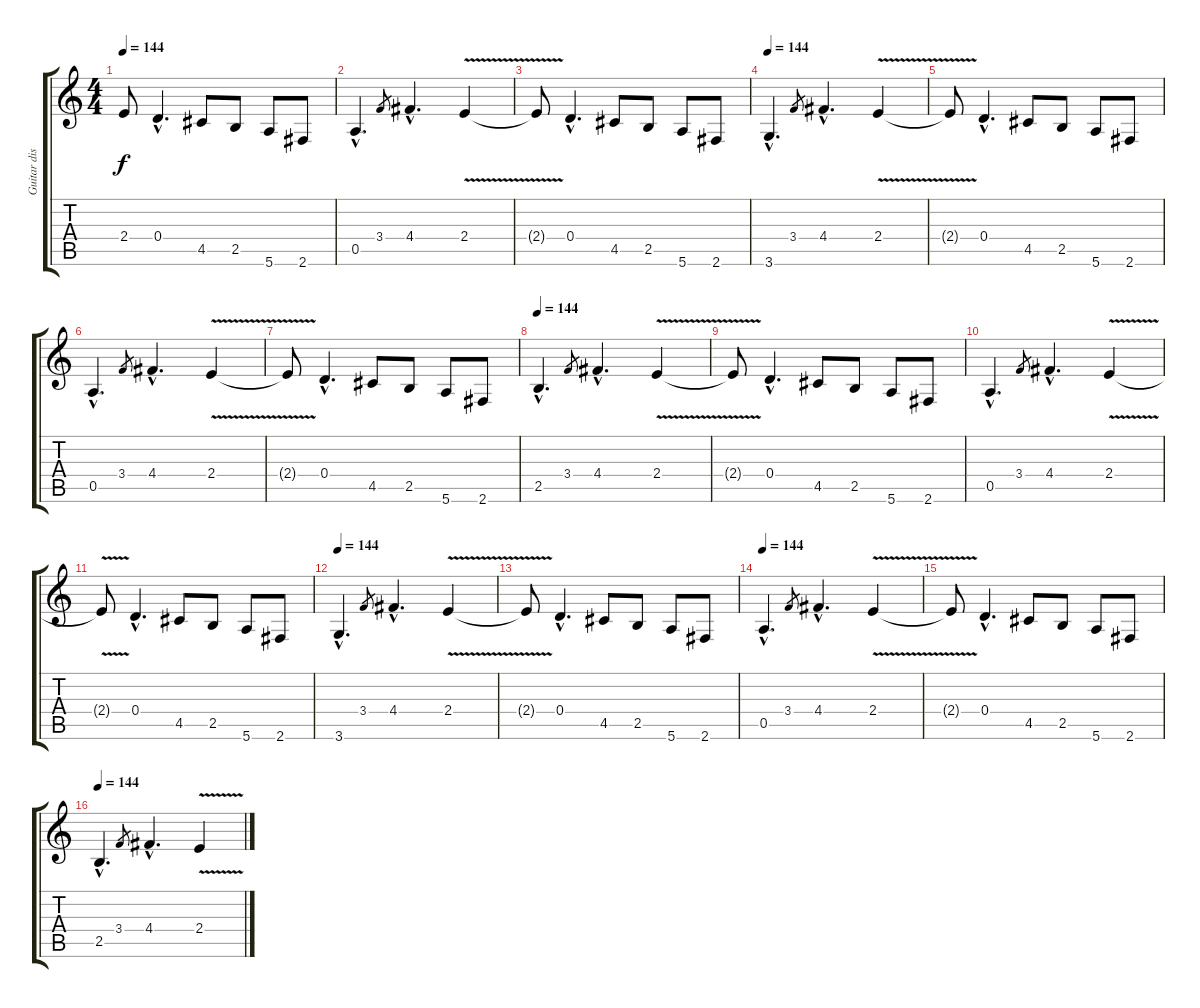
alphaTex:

\track ("Guitar distortion 4" "Guitar dis") {instrument distortionguitar}
\staff {score tabs}
\tuning (E4 B3 G3 D3 A2 E2) {hide}
\ts (4 4)
\tempo 144
\clef g2
\ks c
2.4{t}.8{dy f} 0.4{hac}.4{d} 4.5.8 2.5.8 5.6.8 2.6.8 |
0.5{hac}.4{d} 3.4.8{gr} 4.4{hac}.4{d} 2.4{v}.4 |
2.4{t}.8 0.4{hac}.4{d} 4.5.8 2.5.8 5.6.8 2.6.8 |
\tempo 144
3.6{hac}.4{d} 3.4.8{gr} 4.4{hac}.4{d} 2.4{v}.4 |
2.4{t}.8 0.4{hac}.4{d} 4.5.8 2.5.8 5.6.8 2.6.8 |
0.5{hac}.4{d} 3.4.8{gr} 4.4{hac}.4{d} 2.4{v}.4 |
2.4{t}.8 0.4{hac}.4{d} 4.5.8 2.5.8 5.6.8 2.6.8 |
\tempo 144
2.5{hac}.4{d} 3.4.8{gr} 4.4{hac}.4{d} 2.4{v}.4 |
2.4{t}.8 0.4{hac}.4{d} 4.5.8 2.5.8 5.6.8 2.6.8 |
0.5{hac}.4{d} 3.4.8{gr} 4.4{hac}.4{d} 2.4{v}.4 |
2.4{t}.8 0.4{hac}.4{d} 4.5.8 2.5.8 5.6.8 2.6.8 |
\tempo 144
3.6{hac}.4{d} 3.4.8{gr} 4.4{hac}.4{d} 2.4{v}.4 |
2.4{t}.8 0.4{hac}.4{d} 4.5.8 2.5.8 5.6.8 2.6.8 |
\tempo 144
0.5{hac}.4{d volume 15} 3.4.8{gr} 4.4{hac}.4{d} 2.4{v}.4 |
2.4{t}.8{volume 14} 0.4{hac}.4{d} 4.5.8 2.5.8 5.6.8 2.6.8 |
\tempo 144
2.5{hac}.4{d volume 13} 3.4.8{gr} 4.4{hac}.4{d} 2.4{v}.4
